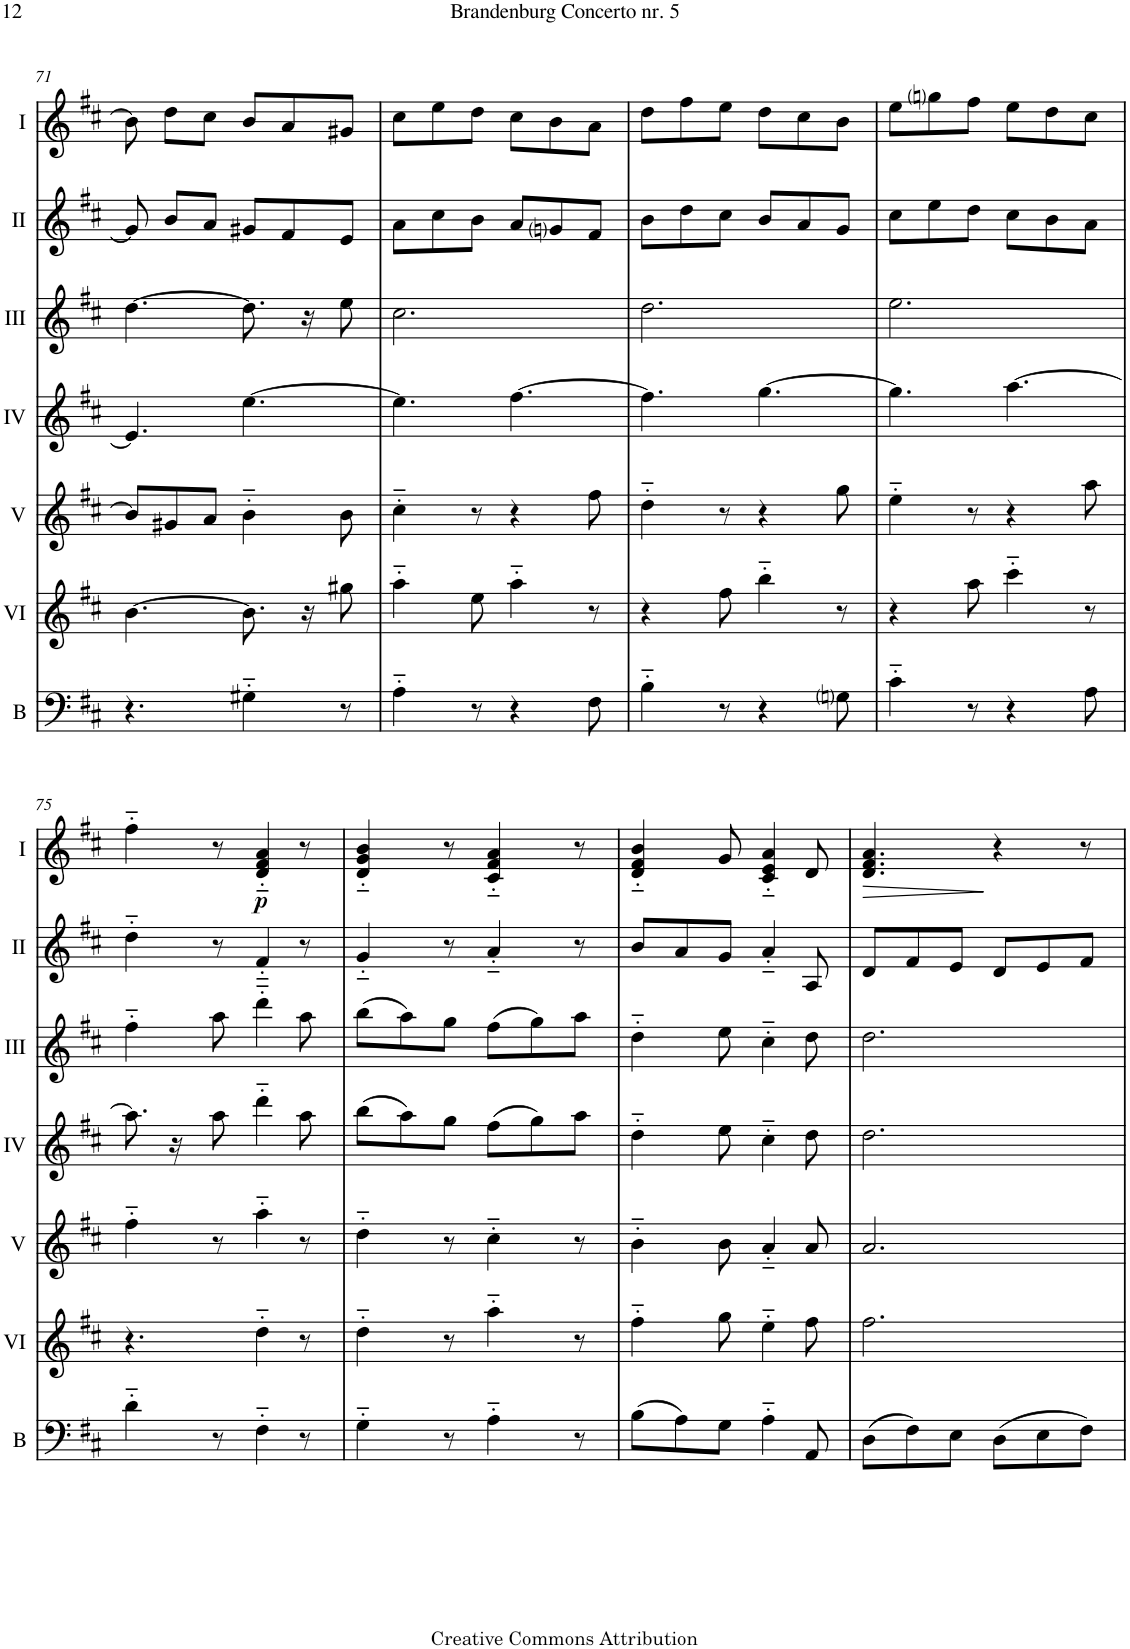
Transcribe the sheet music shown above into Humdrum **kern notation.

**kern	**kern	**kern	**kern	**kern	**kern	**kern	**dynam
*part7	*part6	*part5	*part4	*part3	*part2	*part1	*part1
*staff7	*staff6	*staff5	*staff4	*staff3	*staff2	*staff1	*staff1
*I"Bass	*I"Acc. 6	*I"Acc. 5	*I"Acc. 4	*I"Acc.3	*I"Acc. 2	*I"Acc. 1	*
*I'B	*	*	*	*	*	*	*
!!LO:PB:g=z
*clefF4	*clefG2	*clefG2	*clefG2	*clefG2	*clefG2	*clefG2	*
*Trd7c12	*Trd7c12	*	*	*	*Trd7c12	*	*
*k[f#c#]	*k[f#c#]	*k[f#c#]	*k[f#c#]	*k[f#c#]	*k[f#c#]	*k[f#c#]	*
*M6/8	*M6/8	*M6/8	*M6/8	*M6/8	*M6/8	*M6/8	*
=71	=71	=71	=71	=71	=71	=71	=71
4.r	[4.b\	8b/L]	4.e/]	[4.dd\	8g#/]	8b\]	.
.	.	8g#X/	.	.	8b/L	8dd\L	.
.	.	8a/J	.	.	8a/J	8cc#\J	.
4G#X'~\	8.b\]	4b'~\	[4.ee\	8.dd\]	8g#X/L	8b/L	.
.	.	.	.	.	8f#/	8a/	.
.	16r	.	.	16r	.	.	.
8r	8gg#X\	8b\	.	8ee\	8e/J	8g#X/J	.
=72	=72	=72	=72	=72	=72	=72	=72
4A'~\	4aa'~\	4cc#'~\	4.ee\]	2.cc#\	8a\L	8cc#\L	.
.	.	.	.	.	8cc#\	8ee\	.
8r	8ee\	8r	.	.	8b\J	8dd\J	.
4r	4aa'~\	4r	[4.ff#\	.	8a/L	8cc#\L	.
.	.	.	.	.	8gni/	8b\	.
8F#\	8r	8ff#\	.	.	8f#/J	8a\J	.
=73	=73	=73	=73	=73	=73	=73	=73
4B'~\	4r	4dd'~\	4.ff#\]	2.dd\	8b\L	8dd\L	.
.	.	.	.	.	8dd\	8ff#\	.
8r	8ff#\	8r	.	.	8cc#\J	8ee\J	.
4r	4bb'~\	4r	[4.gg\	.	8b/L	8dd\L	.
.	.	.	.	.	8a/	8cc#\	.
8Gni\	8r	8gg\	.	.	8g/J	8b\J	.
=74	=74	=74	=74	=74	=74	=74	=74
4c#'~\	4r	4ee'~\	4.gg\]	2.ee\	8cc#\L	8ee\L	.
.	.	.	.	.	8ee\	8ggni\	.
8r	8aa\	8r	.	.	8dd\J	8ff#\J	.
4r	4ccc#'~\	4r	[4.aa\	.	8cc#\L	8ee\L	.
.	.	.	.	.	8b\	8dd\	.
8A\	8r	8aa\	.	.	8a\J	8cc#\J	.
!!LO:LB:g=z
=75	=75	=75	=75	=75	=75	=75	=75
4d'~\	4.r	4ff#'~\	8.aa\]	4ff#'~\	4dd'~\	4ff#'~\	.
.	.	.	16r	.	.	.	.
8r	.	8r	8aa\	8aa\	8r	8r	.
!	!	!	!	!	!	!	!LO:DY:b
4F#'~\	4dd'~\	4aa'~\	4ddd'~\	4ddd'~\	4f#'~/	4d/'~ 4f#/'~ 4a/'~	p
8r	8r	8r	8aa\	8aa\	8r	8r	.
=76	=76	=76	=76	=76	=76	=76	=76
4G'~\	4dd'~\	4dd'~\	(8bb\L	(8bb\L	4g'~/	4d/'~ 4g/'~ 4b/'~	.
.	.	.	8aa\)	8aa\)	.	.	.
8r	8r	8r	8gg\J	8gg\J	8r	8r	.
4A'~\	4aa'~\	4cc#'~\	(8ff#\L	(8ff#\L	4a'~/	4c#/'~ 4f#/'~ 4a/'~	.
.	.	.	8gg\)	8gg\)	.	.	.
8r	8r	8r	8aa\J	8aa\J	8r	8r	.
=77	=77	=77	=77	=77	=77	=77	=77
(8B\L	4ff#'~\	4b'~\	4dd'~\	4dd'~\	8b/L	4d/'~ 4f#/'~ 4b/'~	.
8A\)	.	.	.	.	8a/	.	.
8G\J	8gg\	8b\	8ee\	8ee\	8g/J	8g/	.
4A'~\	4ee'~\	4a'~/	4cc#'~\	4cc#'~\	4a'~/	4c#/'~ 4e/'~ 4a/'~	.
8AA/	8ff#\	8a/	8dd\	8dd\	8A/	8d/	.
=78	=78	=78	=78	=78	=78	=78	=78
!	!	!	!	!	!	!	!LO:HP:b
(8D\L	2.ff#\	2.a/	2.dd\	2.dd\	8d/L	4.d/ 4.f#/ 4.a/	>
8F#\)	.	.	.	.	8f#/	.	.
8E\J	.	.	.	.	8e/J	.	.
(8D\L	.	.	.	.	8d/L	4r	]
8E\	.	.	.	.	8e/	.	.
8F#\J)	.	.	.	.	8f#/J	8r	.
=	=	=	=	=	=	=	=
*-	*-	*-	*-	*-	*-	*-	*-
